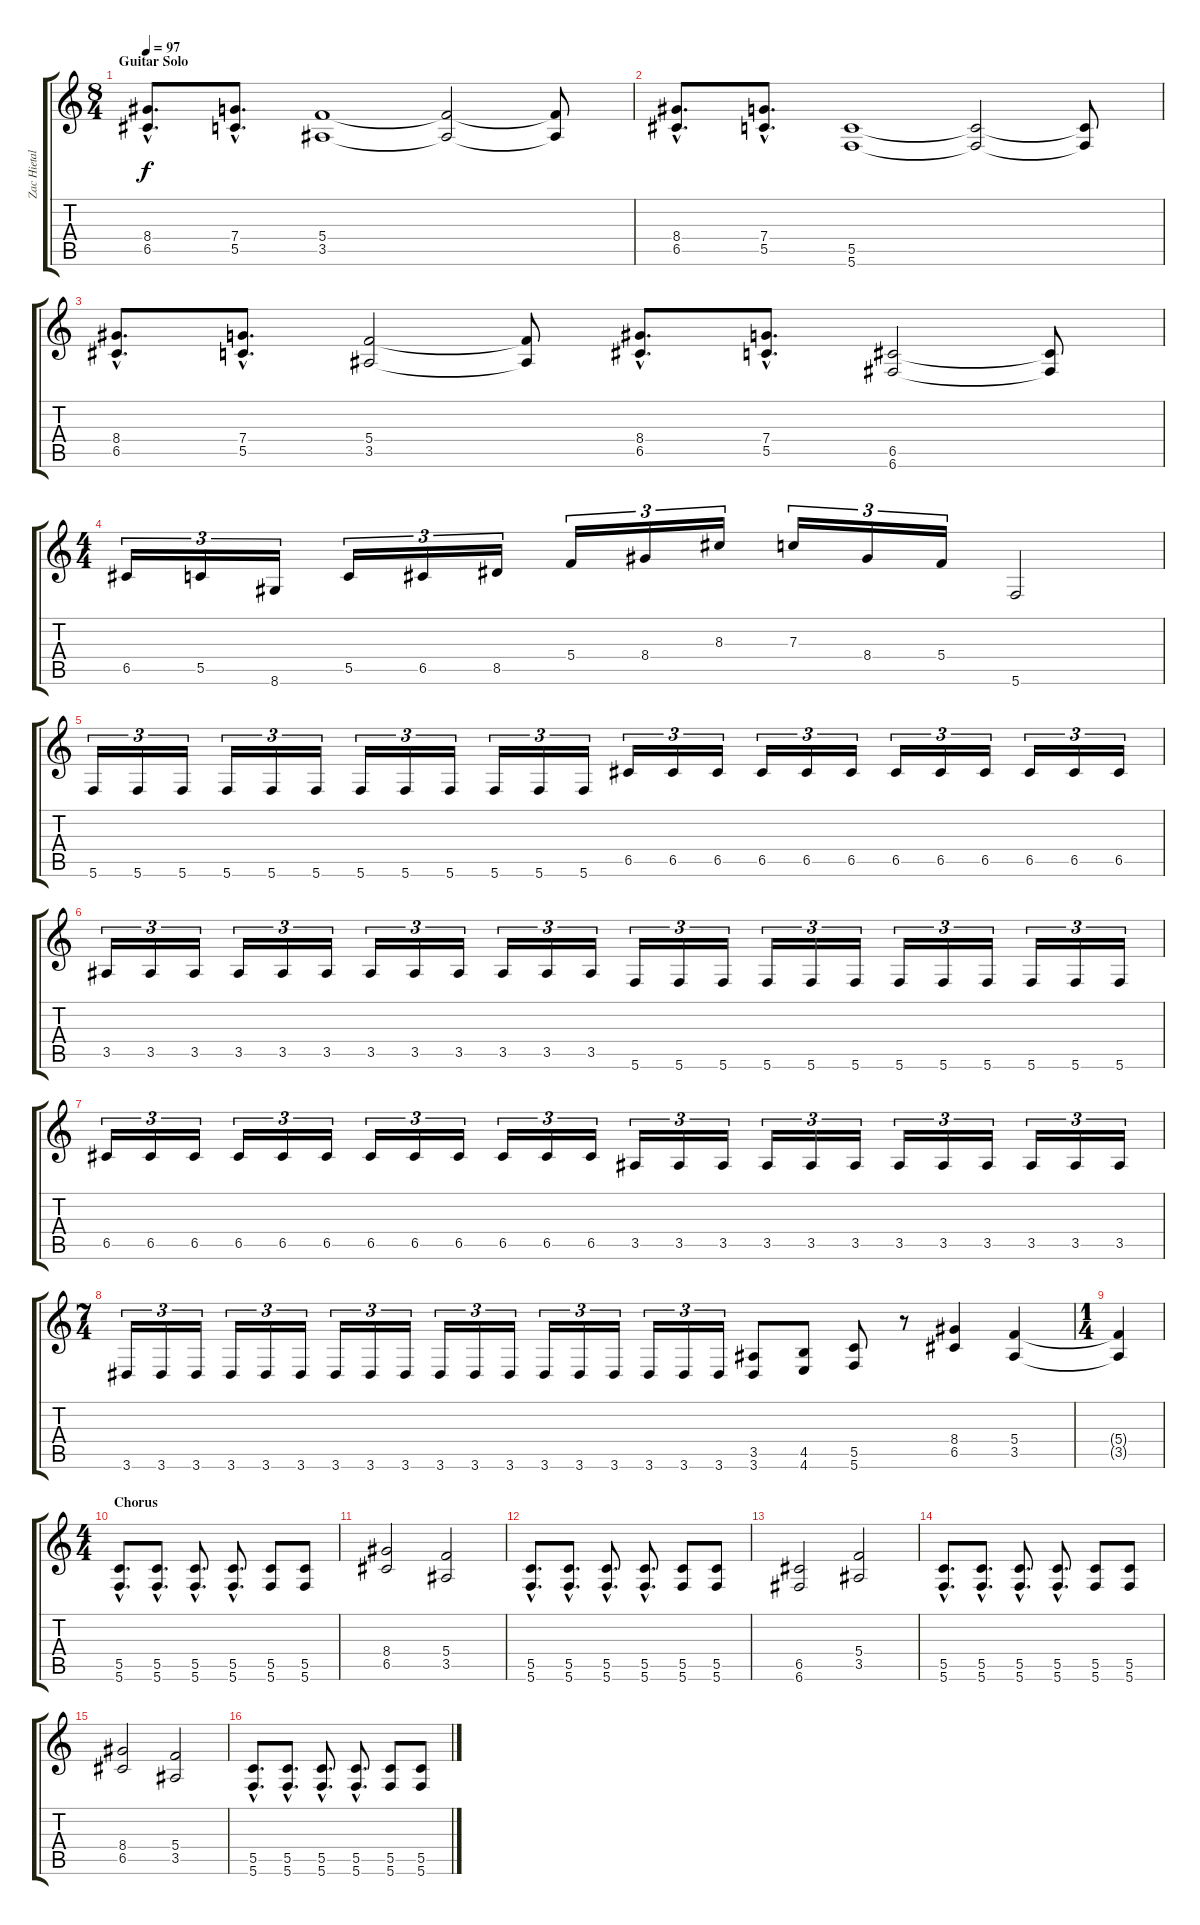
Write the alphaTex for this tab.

\track ("Zac Hietala - Rhytm" "Zac Hietal") {instrument distortionguitar}
\staff {score tabs}
\tuning (D4 A3 F3 C3 G2 C2) {hide}
\ts (8 4)
\section ("" "Guitar Solo")
\tempo 97
\clef g2
\ks c
(8.4{hac} 6.5{hac}).8{d dy f} (7.4{hac} 5.5{hac}).8{d} (5.4 3.5).1 (5.4{t} 3.5{t}).2 (5.4{t} 3.5{t}).8 |
(8.4{hac} 6.5{hac}).8{d} (7.4{hac} 5.5{hac}).8{d} (5.5 5.6).1 (5.5{t} 5.6{t}).2 (5.5{t} 5.6{t}).8 |
(8.4{hac} 6.5{hac}).8{d} (7.4{hac} 5.5{hac}).8{d} (5.4 3.5).2 (5.4{t} 3.5{t}).8 (8.4{hac} 6.5{hac}).8{d} (7.4{hac} 5.5{hac}).8{d} (6.5 6.6).2 (6.5{t} 6.6{t}).8 |
\ts (4 4)
6.5.16{tu (3 2)} 5.5.16{tu (3 2)} 8.6.16{tu (3 2)} 5.5.16{tu (3 2)} 6.5.16{tu (3 2)} 8.5.16{tu (3 2)} 5.4.16{tu (3 2)} 8.4.16{tu (3 2)} 8.3.16{tu (3 2)} 7.3.16{tu (3 2)} 8.4.16{tu (3 2)} 5.4.16{tu (3 2)} 5.6.2 |
5.6.16{tu (3 2)} 5.6.16{tu (3 2)} 5.6.16{tu (3 2)} 5.6.16{tu (3 2)} 5.6.16{tu (3 2)} 5.6.16{tu (3 2)} 5.6.16{tu (3 2)} 5.6.16{tu (3 2)} 5.6.16{tu (3 2)} 5.6.16{tu (3 2)} 5.6.16{tu (3 2)} 5.6.16{tu (3 2)} 6.5.16{tu (3 2)} 6.5.16{tu (3 2)} 6.5.16{tu (3 2)} 6.5.16{tu (3 2)} 6.5.16{tu (3 2)} 6.5.16{tu (3 2)} 6.5.16{tu (3 2)} 6.5.16{tu (3 2)} 6.5.16{tu (3 2)} 6.5.16{tu (3 2)} 6.5.16{tu (3 2)} 6.5.16{tu (3 2)} |
3.5.16{tu (3 2)} 3.5.16{tu (3 2)} 3.5.16{tu (3 2)} 3.5.16{tu (3 2)} 3.5.16{tu (3 2)} 3.5.16{tu (3 2)} 3.5.16{tu (3 2)} 3.5.16{tu (3 2)} 3.5.16{tu (3 2)} 3.5.16{tu (3 2)} 3.5.16{tu (3 2)} 3.5.16{tu (3 2)} 5.6.16{tu (3 2)} 5.6.16{tu (3 2)} 5.6.16{tu (3 2)} 5.6.16{tu (3 2)} 5.6.16{tu (3 2)} 5.6.16{tu (3 2)} 5.6.16{tu (3 2)} 5.6.16{tu (3 2)} 5.6.16{tu (3 2)} 5.6.16{tu (3 2)} 5.6.16{tu (3 2)} 5.6.16{tu (3 2)} |
6.5.16{tu (3 2)} 6.5.16{tu (3 2)} 6.5.16{tu (3 2)} 6.5.16{tu (3 2)} 6.5.16{tu (3 2)} 6.5.16{tu (3 2)} 6.5.16{tu (3 2)} 6.5.16{tu (3 2)} 6.5.16{tu (3 2)} 6.5.16{tu (3 2)} 6.5.16{tu (3 2)} 6.5.16{tu (3 2)} 3.5.16{tu (3 2)} 3.5.16{tu (3 2)} 3.5.16{tu (3 2)} 3.5.16{tu (3 2)} 3.5.16{tu (3 2)} 3.5.16{tu (3 2)} 3.5.16{tu (3 2)} 3.5.16{tu (3 2)} 3.5.16{tu (3 2)} 3.5.16{tu (3 2)} 3.5.16{tu (3 2)} 3.5.16{tu (3 2)} |
\ts (7 4)
3.6.16{tu (3 2)} 3.6.16{tu (3 2)} 3.6.16{tu (3 2)} 3.6.16{tu (3 2)} 3.6.16{tu (3 2)} 3.6.16{tu (3 2)} 3.6.16{tu (3 2)} 3.6.16{tu (3 2)} 3.6.16{tu (3 2)} 3.6.16{tu (3 2)} 3.6.16{tu (3 2)} 3.6.16{tu (3 2)} 3.6.16{tu (3 2)} 3.6.16{tu (3 2)} 3.6.16{tu (3 2)} 3.6.16{tu (3 2)} 3.6.16{tu (3 2)} 3.6.16{tu (3 2)} (3.5 3.6).8 (4.5 4.6).8 (5.5 5.6).8 r.8 (8.4 6.5).4 (5.4 3.5).4 |
\ts (1 4)
(5.4{t} 3.5{t}).4 |
\ts (4 4)
\section ("" "Chorus")
(5.5{hac} 5.6{hac}).8{d} (5.5{hac} 5.6{hac}).8{d} (5.5{hac} 5.6{hac}).8{d} (5.5{hac} 5.6{hac}).8{d} (5.5 5.6).8 (5.5 5.6).8 |
(8.4 6.5).2 (5.4 3.5).2 |
(5.5{hac} 5.6{hac}).8{d} (5.5{hac} 5.6{hac}).8{d} (5.5{hac} 5.6{hac}).8{d} (5.5{hac} 5.6{hac}).8{d} (5.5 5.6).8 (5.5 5.6).8 |
(6.5 6.6).2 (5.4 3.5).2 |
(5.5{hac} 5.6{hac}).8{d} (5.5{hac} 5.6{hac}).8{d} (5.5{hac} 5.6{hac}).8{d} (5.5{hac} 5.6{hac}).8{d} (5.5 5.6).8 (5.5 5.6).8 |
(8.4 6.5).2 (5.4 3.5).2 |
(5.5{hac} 5.6{hac}).8{d} (5.5{hac} 5.6{hac}).8{d} (5.5{hac} 5.6{hac}).8{d} (5.5{hac} 5.6{hac}).8{d} (5.5 5.6).8 (5.5 5.6).8
